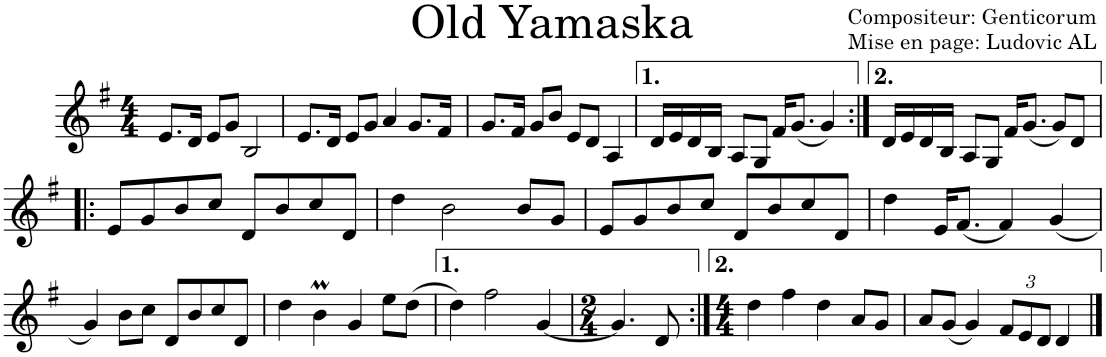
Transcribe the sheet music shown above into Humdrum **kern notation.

**kern
*part1
*staff1
*I"Violon
*I'Vln.
*clefG2
*k[f#]
*M4/4
=1
8.e/L
16d/Jk
8e/L
8g/J
2B/
=2
8.e/L
16d/Jk
8e/L
8g/J
4a/
8.g/L
16f#/Jk
=3
8.g/L
16f#/Jk
8g/L
8b/J
8e/L
8d/J
4A/
=4
16d/LL
16e/
16d/
16B/JJ
8A/L
8G/J
16f#/KL
(8.g/J
4g/)
=5:|!
16d/LL
16e/
16d/
16B/JJ
8A/L
8G/J
16f#/KL
(8.g/J
8g/L)
8d/J
!!LO:LB:g=z
=6!|:
8e/L
8g/
8b/
8cc/J
8d/L
8b/
8cc/
8d/J
=7
4dd\
2b\
8b/L
8g/J
=8
8e/L
8g/
8b/
8cc/J
8d/L
8b/
8cc/
8d/J
=9
4dd\
16e/KL
(8.f#/J
4f#/)
(4g/
!!LO:LB:g=z
=10
4g/)
8b\L
8cc\J
8d/L
8b/
8cc/
8d/J
=11
4dd\
4bm\
4g/
8ee\L
(8dd\J
=12
4dd\)
2ff#\
[4g/
=13
*M2/4
4.g/]
8d/
=14:|!
*M4/4
4dd\
4ff#\
4dd\
8a/L
8g/J
=15
8a/L
(8g/J
4g/)
*Xbrackettup
12f#/L
12e/
12d/J
4d/
==
*-
